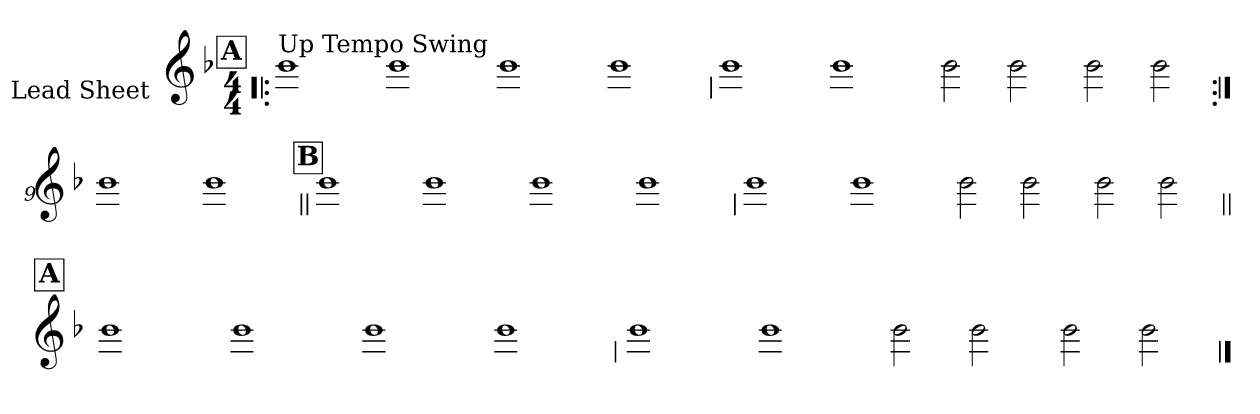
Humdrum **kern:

**kern
*part1
*staff1
*I"Lead Sheet
*stria0
*clefG2
*k[b-]
*F:
*M4/4
!!LO:REH:place=s1:a:t=A
=1!|:
!LO:TX:a:t=Up Tempo Swing
1b-
=2-
1b-
=3-
1b-
=4-
1b-
!!LO:LB:g=z
=5
1b-
=6-
1b-
=7-
2b-
2b-
=8-
2b-
2b-
!!LO:LB:g=z
=9:|!
1b-
=10-
1b-
!!LO:LB:g=z
!!LO:REH:place=s1:a:t=B
=11||
1b-
=12-
1b-
=13-
1b-
=14-
1b-
!!LO:LB:g=z
=15
1b-
=16-
1b-
=17-
2b-
2b-
=18-
2b-
2b-
!!LO:LB:g=z
!!LO:REH:place=s1:a:t=A
=19||
1b-
=20-
1b-
=21-
1b-
=22-
1b-
!!LO:LB:g=z
=23
1b-
=24-
1b-
=25-
2b-
2b-
=26-
2b-
2b-
==
*-
